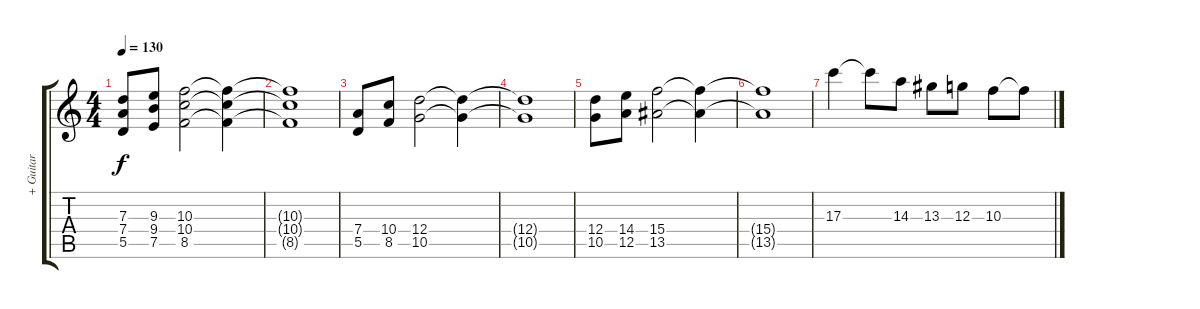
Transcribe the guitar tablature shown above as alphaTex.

\track ("+ Guitar " "+ Guitar ") {instrument distortionguitar}
\staff {score tabs}
\tuning (E4 B3 G3 D3 A2 E2) {hide}
\ts (4 4)
\tempo 130
\clef g2
\ks c
(7.3 7.4 5.5).8{dy f} (9.3 9.4 7.5).8 (10.3 10.4 8.5).2 (10.3{t} 10.4{t} 8.5{t}).4 |
(10.3{t} 10.4{t} 8.5{t}).1 |
(7.4 5.5).8 (10.4 8.5).8 (12.4 10.5).2 (12.4{t} 10.5{t}).4 |
(12.4{t} 10.5{t}).1 |
(12.4 10.5).8 (14.4 12.5).8 (15.4 13.5).2 (15.4{t} 13.5{t}).4 |
(15.4{t} 13.5{t}).1 |
17.3.4 17.3{t}.8 14.3.8 13.3.8 12.3.8 10.3.8 10.3{t}.8
